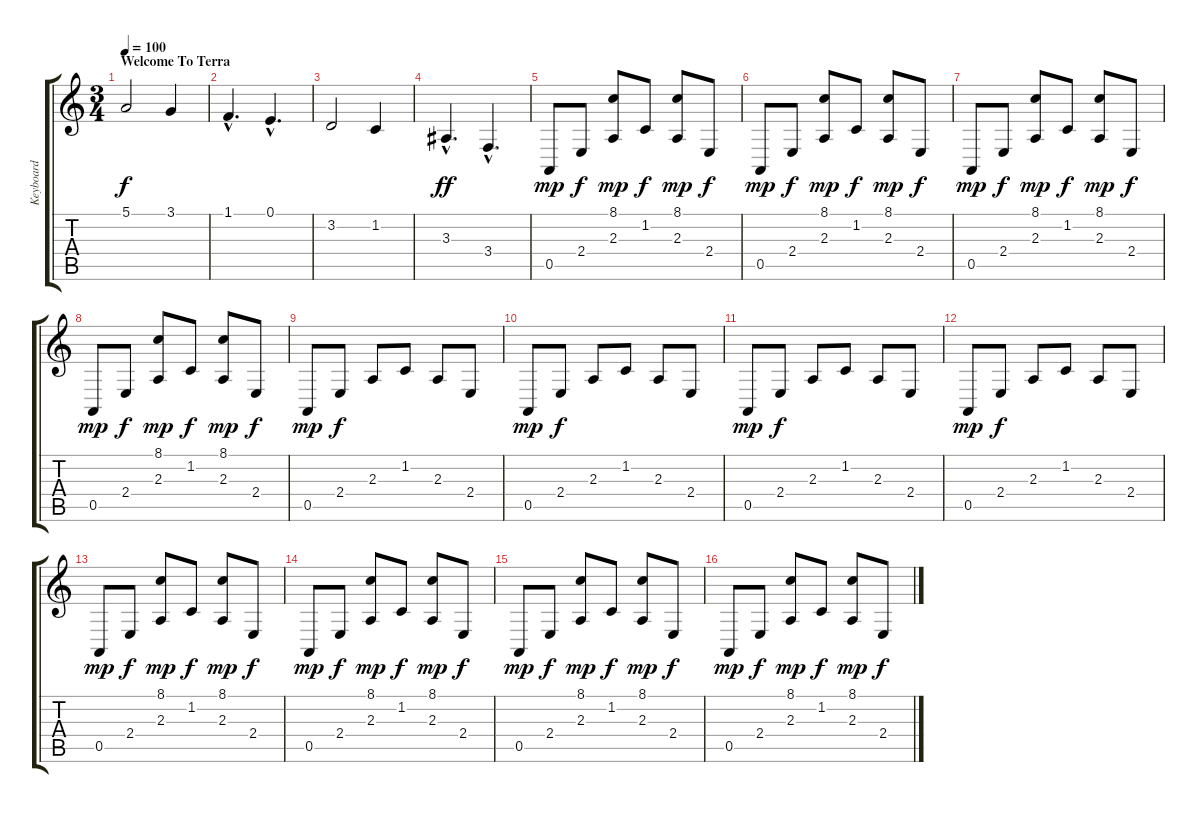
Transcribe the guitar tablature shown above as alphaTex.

\track ("Keyboard" "Keyboard") {instrument orchestralharp}
\staff {score tabs}
\tuning (E4 B3 G3 D3 A2 E2) {hide}
\ts (3 4)
\section ("" "Welcome To Terra")
\tempo 100
\clef g2
\ks c
5.1.2{dy f instrument orchestralharp} 3.1.4 |
1.1{hac}.4{d} 0.1{hac}.4{d} |
3.2.2 1.2.4 |
3.3{hac}.4{d dy ff} 3.4{hac}.4{d} |
0.5.8{dy mp} 2.4.8{dy f} (8.1 2.3).8{dy mp} 1.2.8{dy f} (8.1 2.3).8{dy mp} 2.4.8{dy f} |
0.5.8{dy mp} 2.4.8{dy f} (8.1 2.3).8{dy mp} 1.2.8{dy f} (8.1 2.3).8{dy mp} 2.4.8{dy f} |
0.5.8{dy mp} 2.4.8{dy f} (8.1 2.3).8{dy mp} 1.2.8{dy f} (8.1 2.3).8{dy mp} 2.4.8{dy f} |
0.5.8{dy mp} 2.4.8{dy f} (8.1 2.3).8{dy mp} 1.2.8{dy f} (8.1 2.3).8{dy mp} 2.4.8{dy f} |
0.5.8{dy mp} 2.4.8{dy f} 2.3.8 1.2.8 2.3.8 2.4.8 |
0.5.8{dy mp} 2.4.8{dy f} 2.3.8 1.2.8 2.3.8 2.4.8 |
0.5.8{dy mp} 2.4.8{dy f} 2.3.8 1.2.8 2.3.8 2.4.8 |
0.5.8{dy mp} 2.4.8{dy f} 2.3.8 1.2.8 2.3.8 2.4.8 |
0.5.8{dy mp} 2.4.8{dy f} (8.1 2.3).8{dy mp} 1.2.8{dy f} (8.1 2.3).8{dy mp} 2.4.8{dy f} |
0.5.8{dy mp} 2.4.8{dy f} (8.1 2.3).8{dy mp} 1.2.8{dy f} (8.1 2.3).8{dy mp} 2.4.8{dy f} |
0.5.8{dy mp} 2.4.8{dy f} (8.1 2.3).8{dy mp} 1.2.8{dy f} (8.1 2.3).8{dy mp} 2.4.8{dy f} |
0.5.8{dy mp} 2.4.8{dy f} (8.1 2.3).8{dy mp} 1.2.8{dy f} (8.1 2.3).8{dy mp} 2.4.8{dy f}
